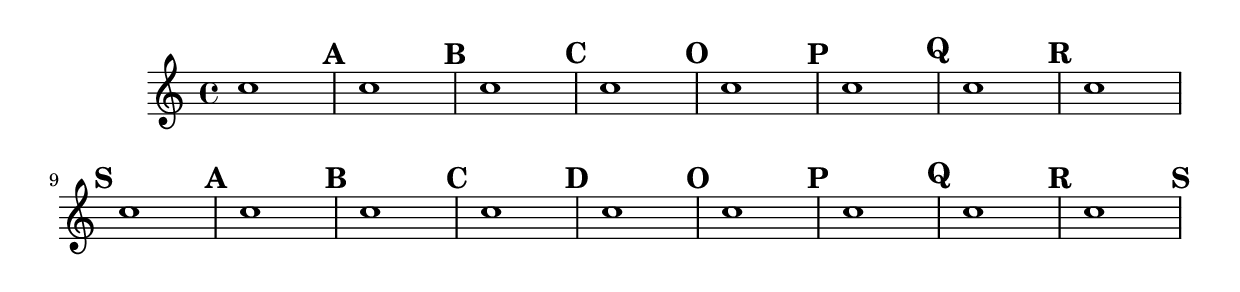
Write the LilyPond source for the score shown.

%% Do not edit this file; it is auto-generated from LSR http://lsr.dsi.unimi.it
%% This file is in the public domain.
\version "2.11.35"

\header {
  lsrtags = "rhythms, editorial-and-educational-use"
 texidoc = "
This snippet demonstrates how to obtain automatic ordered rehearsal
marks, but from the letter or number you want.
" }
% begin verbatim
\relative c''{
  c1 \mark \default
  c1 \mark \default
  c1 \mark \default
  c1 \mark #14
  c1 \mark \default
  c1 \mark \default
  c1 \mark \default
  c1 \mark \default

\break

  \set Score.markFormatter = #format-mark-numbers 
  c1 \mark #1
  c1 \mark \default
  c1 \mark \default
  c1 \mark \default
  c1 \mark #14
  c1 \mark \default
  c1 \mark \default
  c1 \mark \default
  c1 \mark \default
}
